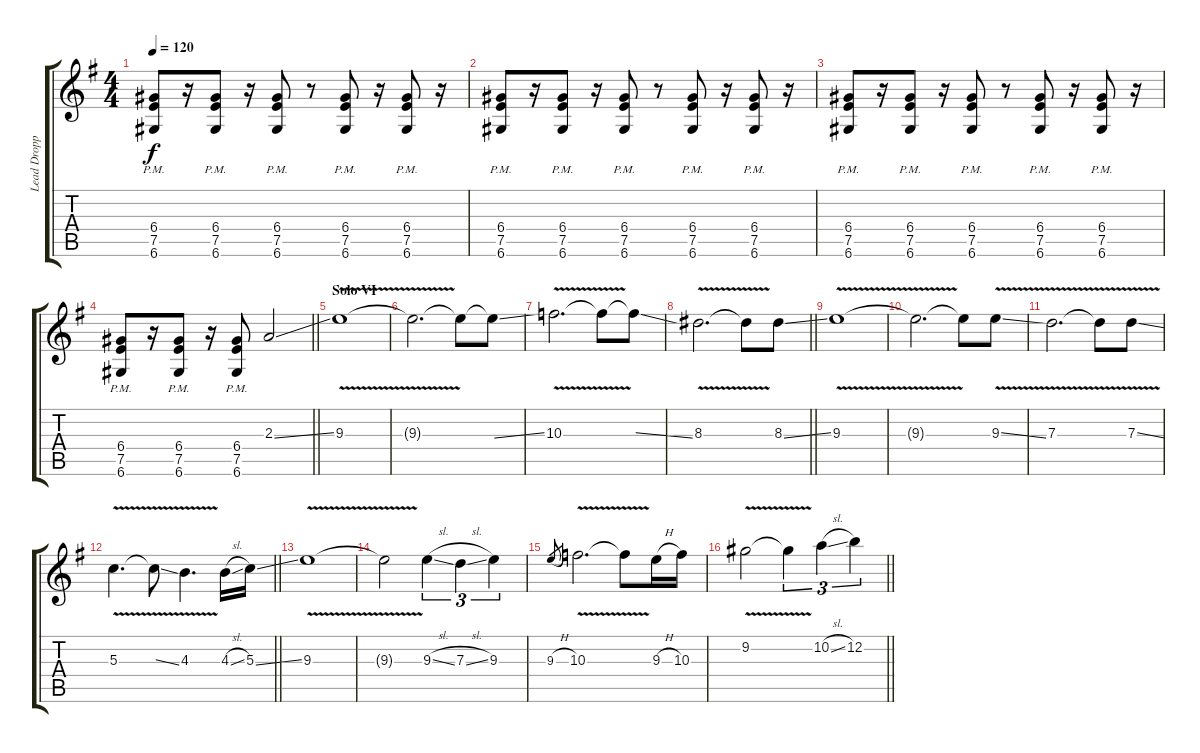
\track ("Lead Dropped D " "Lead Dropp") {instrument distortionguitar}
\staff {score tabs}
\tuning (E4 B3 G3 D3 A2 D2) {hide}
\ts (4 4)
\tempo 120
\clef g2
\ks eminor
(6.4{pm} 7.5{pm} 6.6{pm}).8{dy f} r.16 (6.4{pm} 7.5{pm} 6.6{pm}).8 r.16 (6.4{pm} 7.5{pm} 6.6{pm}).8 r.8 (6.4{pm} 7.5{pm} 6.6{pm}).8 r.16 (6.4{pm} 7.5{pm} 6.6{pm}).8 r.16 |
(6.4{pm} 7.5{pm} 6.6{pm}).8 r.16 (6.4{pm} 7.5{pm} 6.6{pm}).8 r.16 (6.4{pm} 7.5{pm} 6.6{pm}).8 r.8 (6.4{pm} 7.5{pm} 6.6{pm}).8 r.16 (6.4{pm} 7.5{pm} 6.6{pm}).8 r.16 |
(6.4{pm} 7.5{pm} 6.6{pm}).8 r.16 (6.4{pm} 7.5{pm} 6.6{pm}).8 r.16 (6.4{pm} 7.5{pm} 6.6{pm}).8 r.8 (6.4{pm} 7.5{pm} 6.6{pm}).8 r.16 (6.4{pm} 7.5{pm} 6.6{pm}).8 r.16 |
\barLineRight lightlight
(6.4{pm} 7.5{pm} 6.6{pm}).8 r.16 (6.4{pm} 7.5{pm} 6.6{pm}).8 r.16 (6.4{pm} 7.5{pm} 6.6{pm}).8 2.3{ss}.2 |
\section ("" "Solo VI")
9.3{v}.1 |
9.3{t}.2{d} 9.3{t}.8 9.3{ss t}.8 |
10.3{v}.2{d} 10.3{t}.8 10.3{ss t}.8 |
\barLineRight lightlight
8.3{v}.2{d} 8.3{t}.8 8.3{ss}.8 |
9.3{v}.1 |
9.3{t}.2{d} 9.3{t}.8 9.3{v ss}.8 |
7.3{v}.2{d} 7.3{t}.8 7.3{v ss}.8 |
\barLineRight lightlight
5.3{v}.4{d} 5.3{ss t}.8 4.3{v}.4{d} 4.3{sl}.16 5.3{ss}.16 |
9.3{v}.1 |
9.3{t}.2 9.3{sl}.4{tu (3 2)} 7.3{sl}.4{tu (3 2)} 9.3.4{tu (3 2)} |
9.3{h}.8{gr} 10.3{v}.2{d} 10.3{t}.8 9.3{h}.16 10.3.16 |
\barLineRight lightlight
9.2{v}.2 9.2{t}.4{tu (3 2)} 10.2{sl}.4{tu (3 2)} 12.2.4{tu (3 2)}
